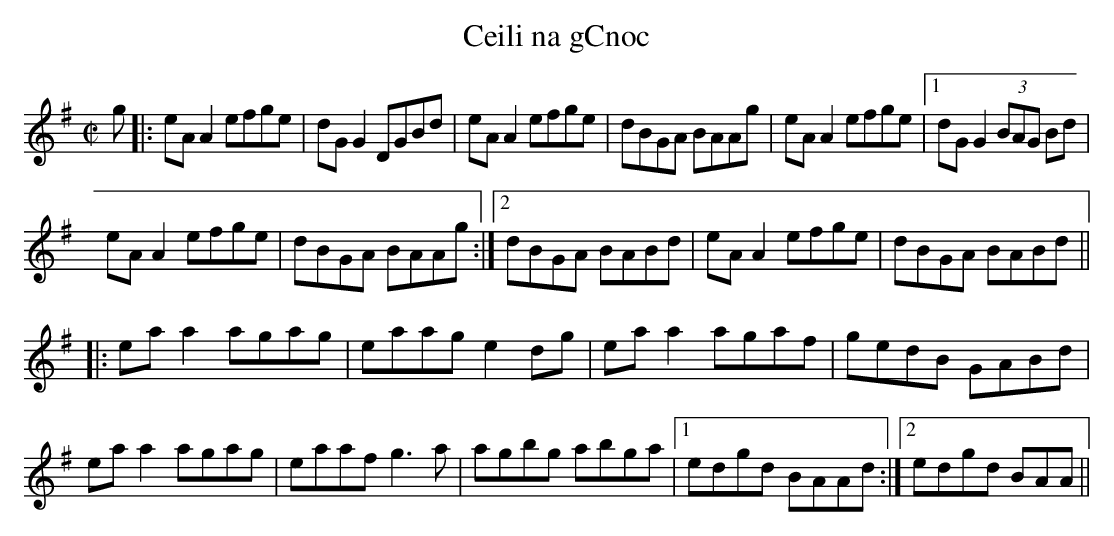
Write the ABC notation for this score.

X:1
T:Ceili na gCnoc
M:C|
K:Ador
g|:eAA2 efge|dGG2 DGBd|eAA2 efge|dBGA BAAg|eAA2 efge|1 dGG2 (3BAG Bd|
eAA2 efge|dBGA BAAg:|2 dBGA BABd|eAA2 efge|dBGA BABd||
|:eaa2 agag|eaag e2dg|eaa2 agaf|gedB GABd|
eaa2 agag|eaaf g3a|agbg abga|1 edgd BAAd:|2 edgd BAA||
